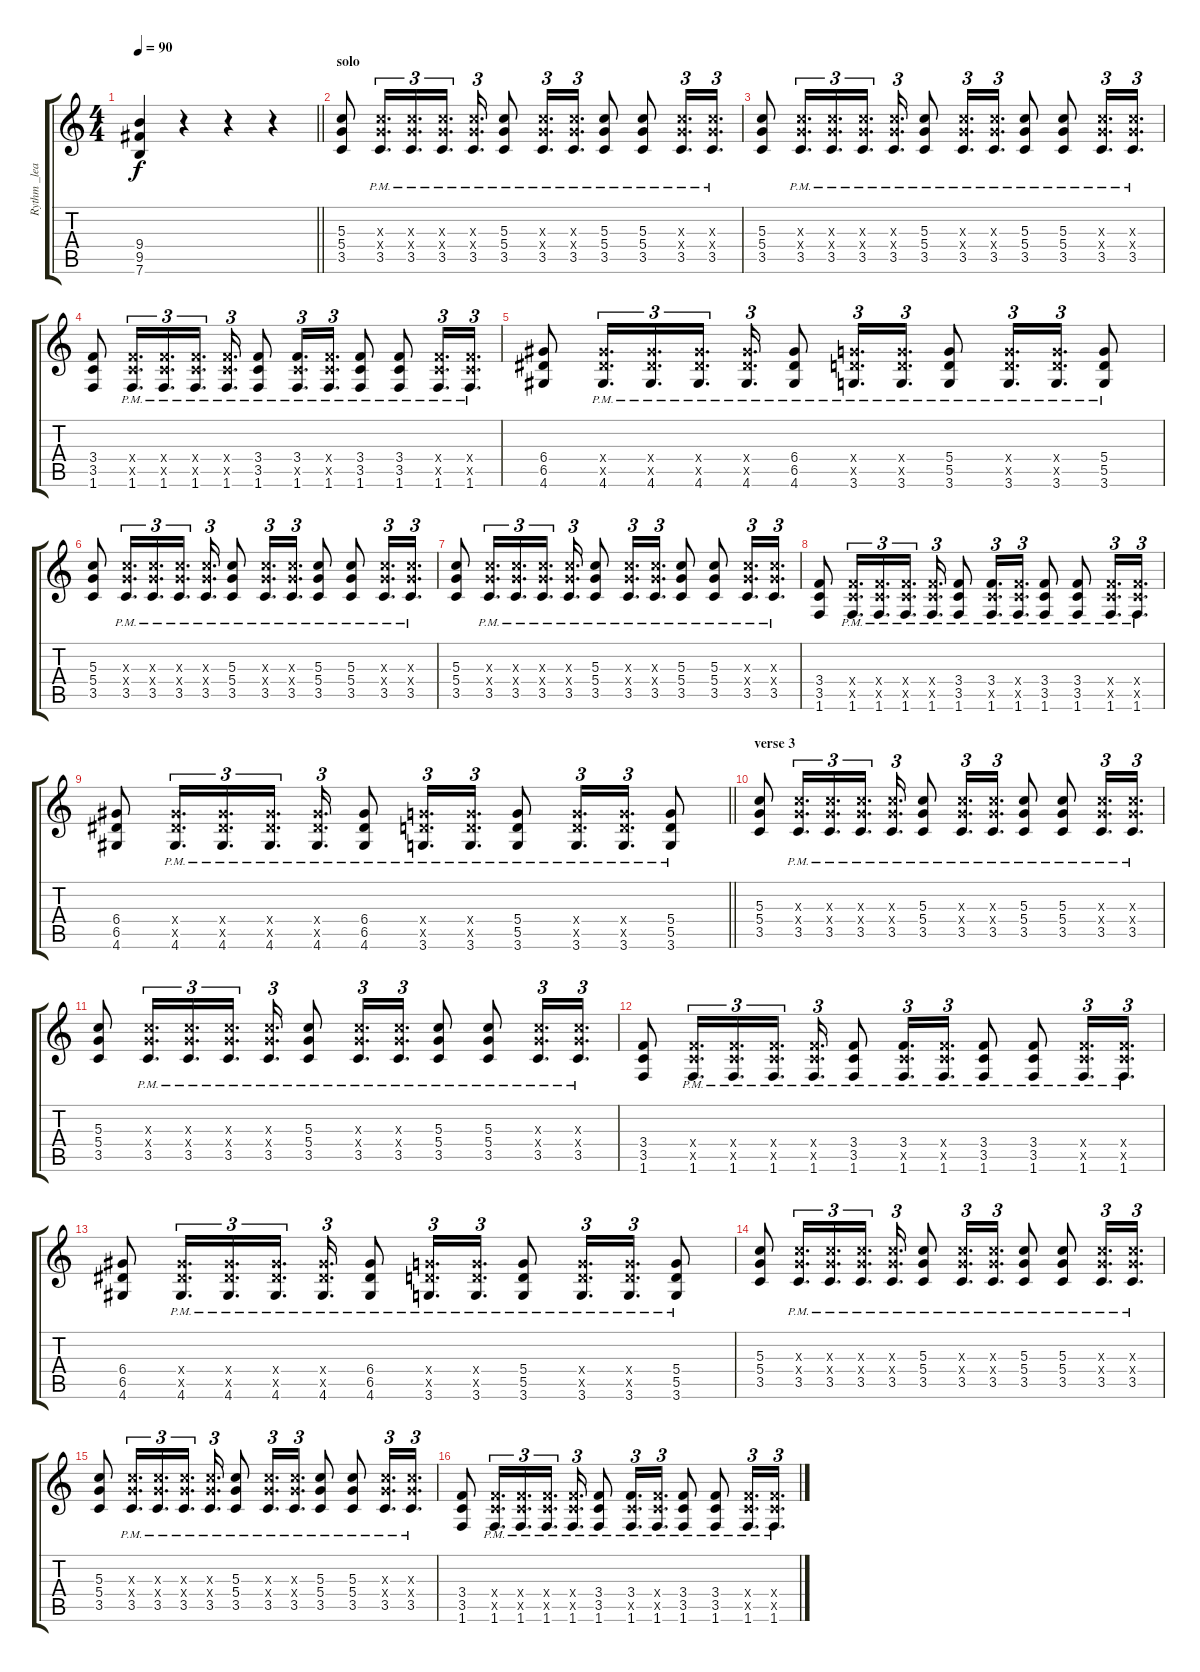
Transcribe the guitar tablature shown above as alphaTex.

\track ("Rythm _lead" "Rythm _lea") {instrument distortionguitar}
\staff {score tabs}
\tuning (E4 B3 G3 D3 A2 E2) {hide}
\ts (4 4)
\tempo 90
\clef g2
\barLineRight lightlight
\ks c
(9.4{t} 9.5{t} 7.6{t}).4{dy f} r.4 r.4 r.4 |
\section ("" "solo")
(5.3 5.4 3.5).8 (5.3{x} 5.4{x} 3.5{pm}).16{d tu (3 2)} (5.3{x} 5.4{x} 3.5{pm}).16{d tu (3 2)} (5.3{x} 5.4{x} 3.5{pm}).16{d tu (3 2)} (5.3{x} 5.4{x} 3.5{pm}).16{d tu (3 2)} (5.3 5.4 3.5{pm}).8 (5.3{x} 5.4{x} 3.5{pm}).16{d tu (3 2)} (5.3{x} 5.4{x} 3.5{pm}).16{d tu (3 2)} (5.3 5.4 3.5{pm}).8 (5.3 5.4 3.5{pm}).8 (5.3{x} 5.4{x} 3.5{pm}).16{d tu (3 2)} (5.3{x} 5.4{x} 3.5{pm}).16{d tu (3 2)} |
(5.3 5.4 3.5).8 (5.3{x} 5.4{x} 3.5{pm}).16{d tu (3 2)} (5.3{x} 5.4{x} 3.5{pm}).16{d tu (3 2)} (5.3{x} 5.4{x} 3.5{pm}).16{d tu (3 2)} (5.3{x} 5.4{x} 3.5{pm}).16{d tu (3 2)} (5.3 5.4 3.5{pm}).8 (5.3{x} 5.4{x} 3.5{pm}).16{d tu (3 2)} (5.3{x} 5.4{x} 3.5{pm}).16{d tu (3 2)} (5.3 5.4 3.5{pm}).8 (5.3 5.4 3.5{pm}).8 (5.3{x} 5.4{x} 3.5{pm}).16{d tu (3 2)} (5.3{x} 5.4{x} 3.5{pm}).16{d tu (3 2)} |
(3.4 3.5 1.6).8 (3.4{x} 3.5{pm x} 1.6).16{d tu (3 2)} (3.4{x} 3.5{pm x} 1.6).16{d tu (3 2)} (3.4{x} 3.5{pm x} 1.6).16{d tu (3 2)} (3.4{x} 3.5{pm x} 1.6).16{d tu (3 2)} (3.4 3.5{pm} 1.6).8 (3.4 3.5{pm x} 1.6).16{d tu (3 2)} (3.4{x} 3.5{pm x} 1.6).16{d tu (3 2)} (3.4 3.5{pm} 1.6).8 (3.4 3.5{pm} 1.6).8 (3.4{x} 3.5{pm x} 1.6).16{d tu (3 2)} (3.4{x} 3.5{pm x} 1.6).16{d tu (3 2)} |
(6.4 6.5 4.6).8 (6.4{x} 6.5{pm x} 4.6).16{d tu (3 2)} (6.4{x} 6.5{pm x} 4.6).16{d tu (3 2)} (6.4{x} 6.5{pm x} 4.6).16{d tu (3 2)} (6.4{x} 6.5{pm x} 4.6).16{d tu (3 2)} (6.4 6.5{pm} 4.6).8 (5.4{x} 5.5{pm x} 3.6).16{d tu (3 2)} (5.4{x} 5.5{pm x} 3.6).16{d tu (3 2)} (5.4 5.5{pm} 3.6).8 (5.4{x} 5.5{pm x} 3.6).16{d tu (3 2)} (5.4{x} 5.5{pm x} 3.6).16{d tu (3 2)} (5.4 5.5{pm} 3.6).8 |
(5.3 5.4 3.5).8 (5.3{x} 5.4{x} 3.5{pm}).16{d tu (3 2)} (5.3{x} 5.4{x} 3.5{pm}).16{d tu (3 2)} (5.3{x} 5.4{x} 3.5{pm}).16{d tu (3 2)} (5.3{x} 5.4{x} 3.5{pm}).16{d tu (3 2)} (5.3 5.4 3.5{pm}).8 (5.3{x} 5.4{x} 3.5{pm}).16{d tu (3 2)} (5.3{x} 5.4{x} 3.5{pm}).16{d tu (3 2)} (5.3 5.4 3.5{pm}).8 (5.3 5.4 3.5{pm}).8 (5.3{x} 5.4{x} 3.5{pm}).16{d tu (3 2)} (5.3{x} 5.4{x} 3.5{pm}).16{d tu (3 2)} |
(5.3 5.4 3.5).8 (5.3{x} 5.4{x} 3.5{pm}).16{d tu (3 2)} (5.3{x} 5.4{x} 3.5{pm}).16{d tu (3 2)} (5.3{x} 5.4{x} 3.5{pm}).16{d tu (3 2)} (5.3{x} 5.4{x} 3.5{pm}).16{d tu (3 2)} (5.3 5.4 3.5{pm}).8 (5.3{x} 5.4{x} 3.5{pm}).16{d tu (3 2)} (5.3{x} 5.4{x} 3.5{pm}).16{d tu (3 2)} (5.3 5.4 3.5{pm}).8 (5.3 5.4 3.5{pm}).8 (5.3{x} 5.4{x} 3.5{pm}).16{d tu (3 2)} (5.3{x} 5.4{x} 3.5{pm}).16{d tu (3 2)} |
(3.4 3.5 1.6).8 (3.4{x} 3.5{pm x} 1.6).16{d tu (3 2)} (3.4{x} 3.5{pm x} 1.6).16{d tu (3 2)} (3.4{x} 3.5{pm x} 1.6).16{d tu (3 2)} (3.4{x} 3.5{pm x} 1.6).16{d tu (3 2)} (3.4 3.5{pm} 1.6).8 (3.4 3.5{pm x} 1.6).16{d tu (3 2)} (3.4{x} 3.5{pm x} 1.6).16{d tu (3 2)} (3.4 3.5{pm} 1.6).8 (3.4 3.5{pm} 1.6).8 (3.4{x} 3.5{pm x} 1.6).16{d tu (3 2)} (3.4{x} 3.5{pm x} 1.6).16{d tu (3 2)} |
\barLineRight lightlight
(6.4 6.5 4.6).8 (6.4{x} 6.5{pm x} 4.6).16{d tu (3 2)} (6.4{x} 6.5{pm x} 4.6).16{d tu (3 2)} (6.4{x} 6.5{pm x} 4.6).16{d tu (3 2)} (6.4{x} 6.5{pm x} 4.6).16{d tu (3 2)} (6.4 6.5{pm} 4.6).8 (5.4{x} 5.5{pm x} 3.6).16{d tu (3 2)} (5.4{x} 5.5{pm x} 3.6).16{d tu (3 2)} (5.4 5.5{pm} 3.6).8 (5.4{x} 5.5{pm x} 3.6).16{d tu (3 2)} (5.4{x} 5.5{pm x} 3.6).16{d tu (3 2)} (5.4 5.5{pm} 3.6).8 |
\section ("" "verse 3")
(5.3 5.4 3.5).8 (5.3{x} 5.4{x} 3.5{pm}).16{d tu (3 2)} (5.3{x} 5.4{x} 3.5{pm}).16{d tu (3 2)} (5.3{x} 5.4{x} 3.5{pm}).16{d tu (3 2)} (5.3{x} 5.4{x} 3.5{pm}).16{d tu (3 2)} (5.3 5.4 3.5{pm}).8 (5.3{x} 5.4{x} 3.5{pm}).16{d tu (3 2)} (5.3{x} 5.4{x} 3.5{pm}).16{d tu (3 2)} (5.3 5.4 3.5{pm}).8 (5.3 5.4 3.5{pm}).8 (5.3{x} 5.4{x} 3.5{pm}).16{d tu (3 2)} (5.3{x} 5.4{x} 3.5{pm}).16{d tu (3 2)} |
(5.3 5.4 3.5).8 (5.3{x} 5.4{x} 3.5{pm}).16{d tu (3 2)} (5.3{x} 5.4{x} 3.5{pm}).16{d tu (3 2)} (5.3{x} 5.4{x} 3.5{pm}).16{d tu (3 2)} (5.3{x} 5.4{x} 3.5{pm}).16{d tu (3 2)} (5.3 5.4 3.5{pm}).8 (5.3{x} 5.4{x} 3.5{pm}).16{d tu (3 2)} (5.3{x} 5.4{x} 3.5{pm}).16{d tu (3 2)} (5.3 5.4 3.5{pm}).8 (5.3 5.4 3.5{pm}).8 (5.3{x} 5.4{x} 3.5{pm}).16{d tu (3 2)} (5.3{x} 5.4{x} 3.5{pm}).16{d tu (3 2)} |
(3.4 3.5 1.6).8 (3.4{x} 3.5{pm x} 1.6).16{d tu (3 2)} (3.4{x} 3.5{pm x} 1.6).16{d tu (3 2)} (3.4{x} 3.5{pm x} 1.6).16{d tu (3 2)} (3.4{x} 3.5{pm x} 1.6).16{d tu (3 2)} (3.4 3.5{pm} 1.6).8 (3.4 3.5{pm x} 1.6).16{d tu (3 2)} (3.4{x} 3.5{pm x} 1.6).16{d tu (3 2)} (3.4 3.5{pm} 1.6).8 (3.4 3.5{pm} 1.6).8 (3.4{x} 3.5{pm x} 1.6).16{d tu (3 2)} (3.4{x} 3.5{pm x} 1.6).16{d tu (3 2)} |
(6.4 6.5 4.6).8 (6.4{x} 6.5{pm x} 4.6).16{d tu (3 2)} (6.4{x} 6.5{pm x} 4.6).16{d tu (3 2)} (6.4{x} 6.5{pm x} 4.6).16{d tu (3 2)} (6.4{x} 6.5{pm x} 4.6).16{d tu (3 2)} (6.4 6.5{pm} 4.6).8 (5.4{x} 5.5{pm x} 3.6).16{d tu (3 2)} (5.4{x} 5.5{pm x} 3.6).16{d tu (3 2)} (5.4 5.5{pm} 3.6).8 (5.4{x} 5.5{pm x} 3.6).16{d tu (3 2)} (5.4{x} 5.5{pm x} 3.6).16{d tu (3 2)} (5.4 5.5{pm} 3.6).8 |
(5.3 5.4 3.5).8 (5.3{x} 5.4{x} 3.5{pm}).16{d tu (3 2)} (5.3{x} 5.4{x} 3.5{pm}).16{d tu (3 2)} (5.3{x} 5.4{x} 3.5{pm}).16{d tu (3 2)} (5.3{x} 5.4{x} 3.5{pm}).16{d tu (3 2)} (5.3 5.4 3.5{pm}).8 (5.3{x} 5.4{x} 3.5{pm}).16{d tu (3 2)} (5.3{x} 5.4{x} 3.5{pm}).16{d tu (3 2)} (5.3 5.4 3.5{pm}).8 (5.3 5.4 3.5{pm}).8 (5.3{x} 5.4{x} 3.5{pm}).16{d tu (3 2)} (5.3{x} 5.4{x} 3.5{pm}).16{d tu (3 2)} |
(5.3 5.4 3.5).8 (5.3{x} 5.4{x} 3.5{pm}).16{d tu (3 2)} (5.3{x} 5.4{x} 3.5{pm}).16{d tu (3 2)} (5.3{x} 5.4{x} 3.5{pm}).16{d tu (3 2)} (5.3{x} 5.4{x} 3.5{pm}).16{d tu (3 2)} (5.3 5.4 3.5{pm}).8 (5.3{x} 5.4{x} 3.5{pm}).16{d tu (3 2)} (5.3{x} 5.4{x} 3.5{pm}).16{d tu (3 2)} (5.3 5.4 3.5{pm}).8 (5.3 5.4 3.5{pm}).8 (5.3{x} 5.4{x} 3.5{pm}).16{d tu (3 2)} (5.3{x} 5.4{x} 3.5{pm}).16{d tu (3 2)} |
(3.4 3.5 1.6).8 (3.4{x} 3.5{pm x} 1.6).16{d tu (3 2)} (3.4{x} 3.5{pm x} 1.6).16{d tu (3 2)} (3.4{x} 3.5{pm x} 1.6).16{d tu (3 2)} (3.4{x} 3.5{pm x} 1.6).16{d tu (3 2)} (3.4 3.5{pm} 1.6).8 (3.4 3.5{pm x} 1.6).16{d tu (3 2)} (3.4{x} 3.5{pm x} 1.6).16{d tu (3 2)} (3.4 3.5{pm} 1.6).8 (3.4 3.5{pm} 1.6).8 (3.4{x} 3.5{pm x} 1.6).16{d tu (3 2)} (3.4{x} 3.5{pm x} 1.6).16{d tu (3 2)}
